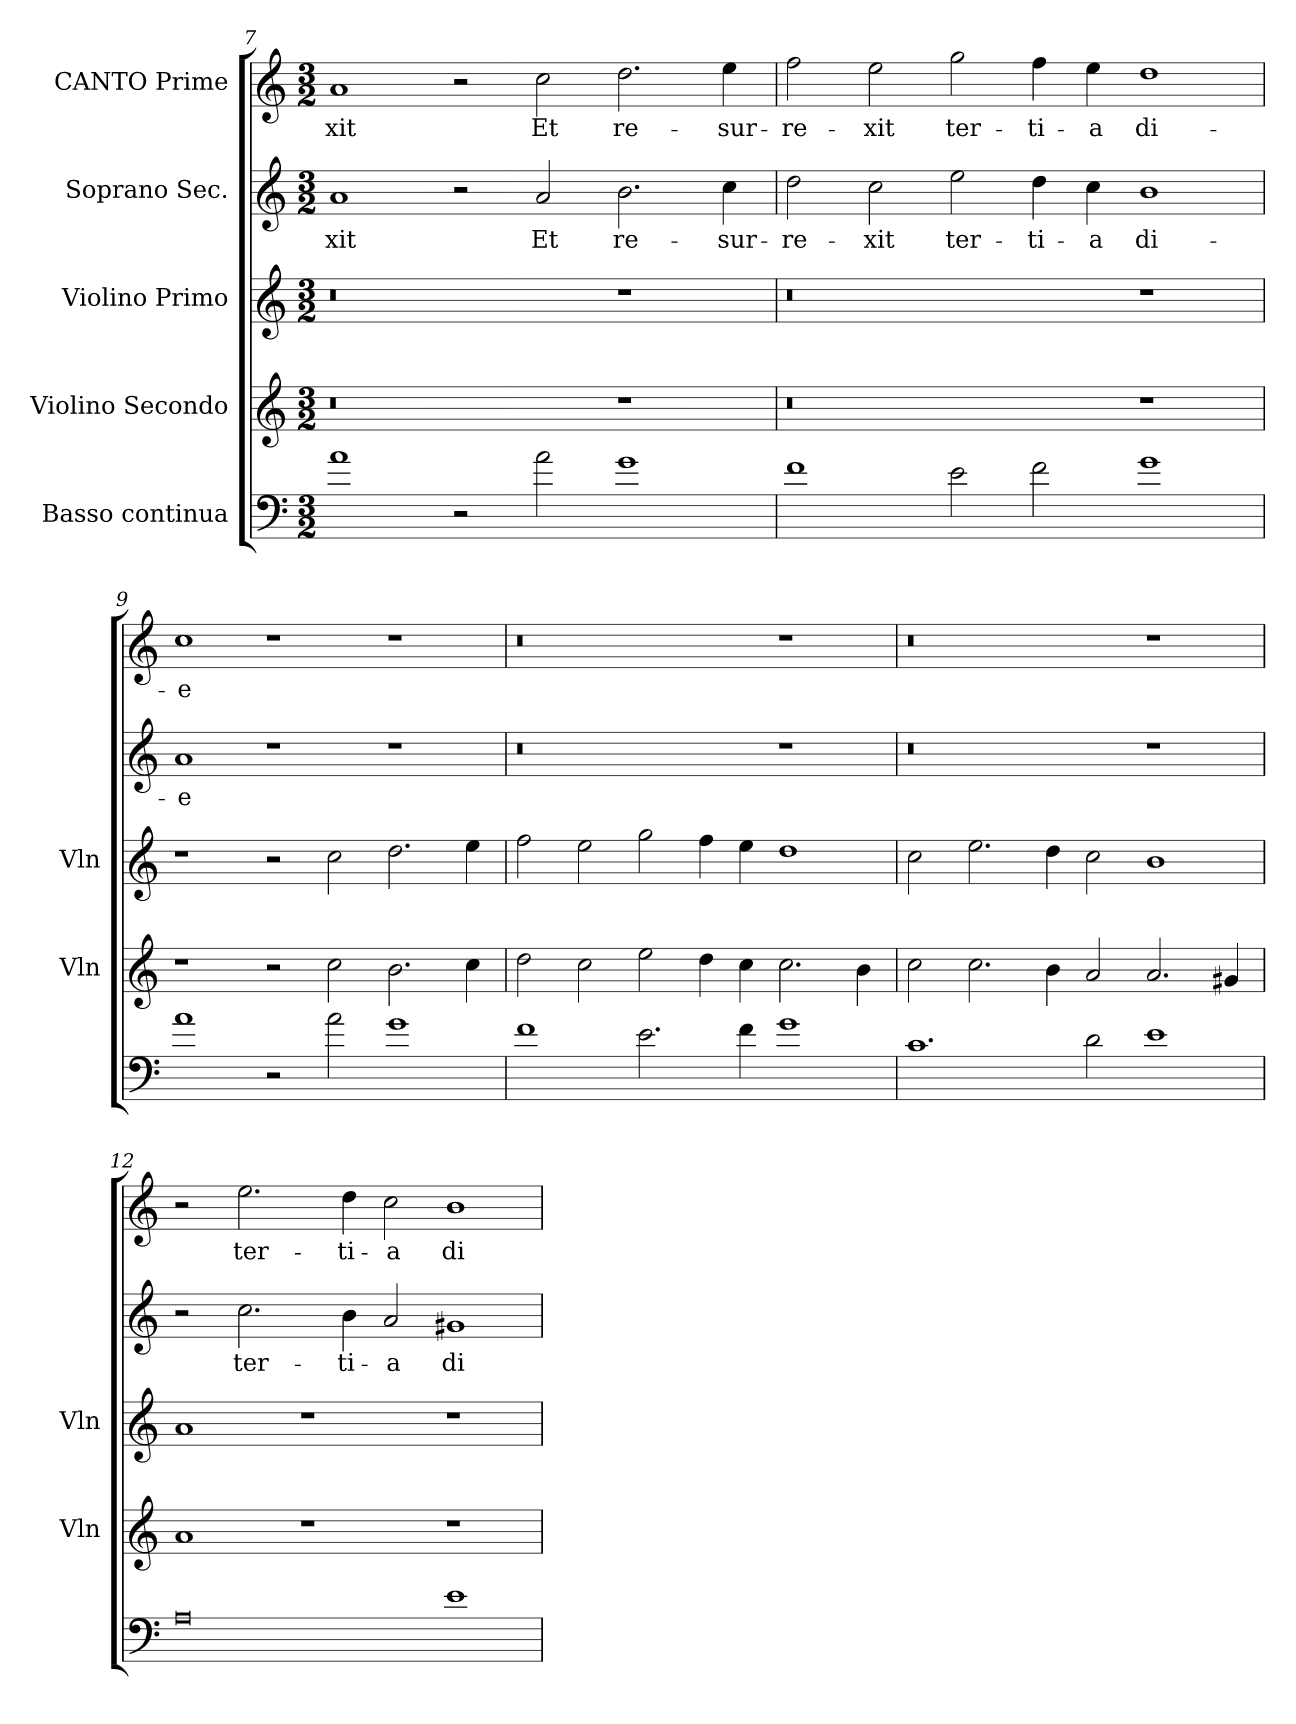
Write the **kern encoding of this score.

**kern	**kern	**kern	**kern	**text	**kern	**text
*part5	*part4	*part3	*part2	*part2	*part1	*part1
*staff5	*staff4	*staff3	*staff2	*staff2	*staff1	*staff1
*I"Basso continua	*I"Violino Secondo	*I"Violino Primo	*I"Soprano Sec.	*	*I"CANTO Prime	*
*	*I'Vln	*I'Vln	*	*	*	*
*clefF4	*clefG2	*clefG2	*clefG2	*	*clefG2	*
*ITrd7c12	*	*	*	*	*	*
*k[]	*k[]	*k[]	*k[]	*	*k[]	*
*M3/2	*M3/2	*M3/2	*M3/2	*	*M3/2	*
=7	=7	=7	=7	=7	=7	=7
1A	0r	0r	1a	xit	1a	xit
2r	.	.	2r	.	2r	.
2A\	.	.	2a/	Et	2cc\	Et
1G	1r	1r	2.b\	re-	2.dd\	re-
.	.	.	4cc\	-sur-	4ee\	-sur-
=8	=8	=8	=8	=8	=8	=8
1F	0r	0r	2dd\	re-	2ff\	re-
.	.	.	2cc\	-xit	2ee\	-xit
2E\	.	.	2ee\	ter-	2gg\	ter-
2F\	.	.	4dd\	-ti-	4ff\	-ti-
.	.	.	4cc\	-a	4ee\	-a
1G	1r	1r	1b	di-	1dd	di-
!!LO:PB:g=z
=9	=9	=9	=9	=9	=9	=9
1A	1r	1r	1a	-e	1cc	-e
2r	2r	2r	1r	.	1r	.
2A\	2cc\	2cc\	.	.	.	.
1G	2.b\	2.dd\	1r	.	1r	.
.	4cc\	4ee\	.	.	.	.
=10	=10	=10	=10	=10	=10	=10
1F	2dd\	2ff\	0r	.	0r	.
.	2cc\	2ee\	.	.	.	.
2.E\	2ee\	2gg\	.	.	.	.
.	4dd\	4ff\	.	.	.	.
4F\	4cc\	4ee\	.	.	.	.
1G	2.cc\	1dd	1r	.	1r	.
.	4b\	.	.	.	.	.
=11	=11	=11	=11	=11	=11	=11
1.C	2cc\	2cc\	0r	.	0r	.
.	2.cc\	2.ee\	.	.	.	.
.	4b\	4dd\	.	.	.	.
2D\	2a/	2cc\	.	.	.	.
1E	2.a/	1b	1r	.	1r	.
.	4g#X/	.	.	.	.	.
=12	=12	=12	=12	=12	=12	=12
0AA	1a	1a	2r	.	2r	.
.	.	.	2.cc\	ter-	2.ee\	ter-
.	1r	1r	.	.	.	.
.	.	.	4b\	-ti-	4dd\	-ti-
.	.	.	2a/	-a	2cc\	-a
1E	1r	1r	1g#X	di-	1b	di-
=	=	=	=	=	=	=
*-	*-	*-	*-	*-	*-	*-
